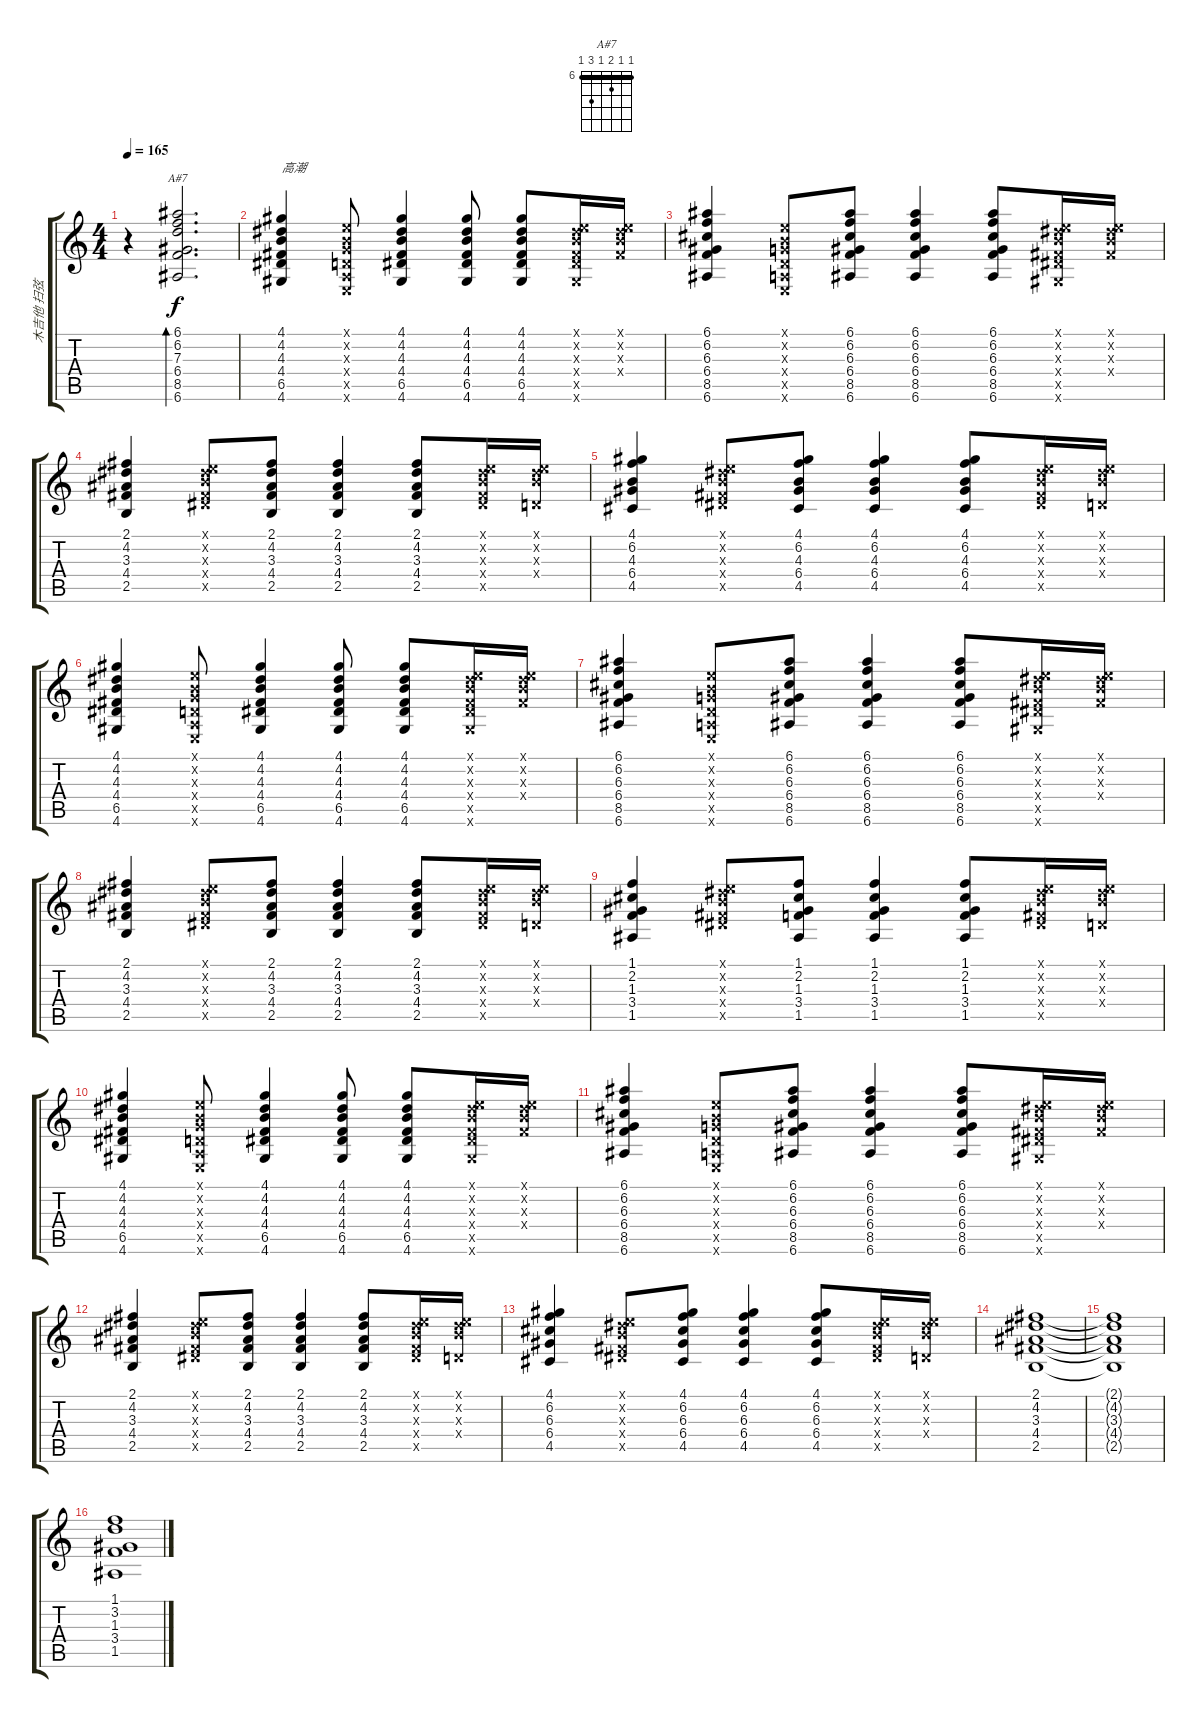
\track ("木吉他 扫弦" "木吉他 扫弦") {instrument acousticguitarnylon}
\staff {score tabs}
\tuning (E4 B3 G3 D3 A2 E2) {hide}
\chord ("A#7" 6 6 7 6 8 6) {firstfret 6 barre 6}
\ts (4 4)
\tempo 165
\clef g2
\ks c
r.4{dy f} (6.1 6.2 7.3 6.4 8.5 6.6).2{d bd 240 ch "A#7"} |
(4.1 4.2 4.3 4.4 6.5 4.6).4{txt "高潮"} (0.1{x} 0.2{x} 0.3{x} 0.4{x} 0.5{x} 0.6{x}).8 (4.1 4.2 4.3 4.4 6.5 4.6).4 (4.1 4.2 4.3 4.4 6.5 4.6).8 (4.1 4.2 4.3 4.4 6.5 4.6).8 (0.1{x} 4.2{x} 4.3{x} 4.4{x} 6.5{x} 4.6{x}).16 (0.1{x} 4.2{x} 4.3{x} 4.4{x}).16 |
(6.1 6.2 6.3 6.4 8.5 6.6).4 (0.1{x} 0.2{x} 0.3{x} 0.4{x} 0.5{x} 0.6{x}).8 (6.1 6.2 6.3 6.4 8.5 6.6).8 (6.1 6.2 6.3 6.4 8.5 6.6).4 (6.1 6.2 6.3 6.4 8.5 6.6).8 (0.1{x} 4.2{x} 4.3{x} 4.4{x} 6.5{x} 4.6{x}).16 (0.1{x} 4.2{x} 4.3{x} 4.4{x}).16 |
(2.1 4.2 3.3 4.4 2.5).4 (0.1{x} 4.2{x} 4.3{x} 4.4{x} 6.5{x}).8 (2.1 4.2 3.3 4.4 2.5).8 (2.1 4.2 3.3 4.4 2.5).4 (2.1 4.2 3.3 4.4 2.5).8 (0.1{x} 4.2{x} 4.3{x} 4.4{x} 6.5{x}).16 (0.1{x} 4.2{x} 4.3{x} 0.4{x}).16 |
(4.1 6.2 4.3 6.4 4.5).4 (0.1{x} 4.2{x} 4.3{x} 4.4{x} 6.5{x}).8 (4.1 6.2 4.3 6.4 4.5).8 (4.1 6.2 4.3 6.4 4.5).4 (4.1 6.2 4.3 6.4 4.5).8 (0.1{x} 4.2{x} 4.3{x} 4.4{x} 6.5{x}).16 (0.1{x} 4.2{x} 4.3{x} 0.4{x}).16 |
(4.1 4.2 4.3 4.4 6.5 4.6).4 (0.1{x} 0.2{x} 0.3{x} 0.4{x} 0.5{x} 0.6{x}).8 (4.1 4.2 4.3 4.4 6.5 4.6).4 (4.1 4.2 4.3 4.4 6.5 4.6).8 (4.1 4.2 4.3 4.4 6.5 4.6).8 (0.1{x} 4.2{x} 4.3{x} 4.4{x} 6.5{x} 4.6{x}).16 (0.1{x} 4.2{x} 4.3{x} 4.4{x}).16 |
(6.1 6.2 6.3 6.4 8.5 6.6).4 (0.1{x} 0.2{x} 0.3{x} 0.4{x} 0.5{x} 0.6{x}).8 (6.1 6.2 6.3 6.4 8.5 6.6).8 (6.1 6.2 6.3 6.4 8.5 6.6).4 (6.1 6.2 6.3 6.4 8.5 6.6).8 (0.1{x} 4.2{x} 4.3{x} 4.4{x} 6.5{x} 4.6{x}).16 (0.1{x} 4.2{x} 4.3{x} 4.4{x}).16 |
(2.1 4.2 3.3 4.4 2.5).4 (0.1{x} 4.2{x} 4.3{x} 4.4{x} 6.5{x}).8 (2.1 4.2 3.3 4.4 2.5).8 (2.1 4.2 3.3 4.4 2.5).4 (2.1 4.2 3.3 4.4 2.5).8 (0.1{x} 4.2{x} 4.3{x} 4.4{x} 6.5{x}).16 (0.1{x} 4.2{x} 4.3{x} 0.4{x}).16 |
(1.1 2.2 1.3 3.4 1.5).4 (0.1{x} 4.2{x} 4.3{x} 4.4{x} 6.5{x}).8 (1.1 2.2 1.3 3.4 1.5).8 (1.1 2.2 1.3 3.4 1.5).4 (1.1 2.2 1.3 3.4 1.5).8 (0.1{x} 4.2{x} 4.3{x} 4.4{x} 6.5{x}).16 (0.1{x} 4.2{x} 4.3{x} 0.4{x}).16 |
(4.1 4.2 4.3 4.4 6.5 4.6).4 (0.1{x} 0.2{x} 0.3{x} 0.4{x} 0.5{x} 0.6{x}).8 (4.1 4.2 4.3 4.4 6.5 4.6).4 (4.1 4.2 4.3 4.4 6.5 4.6).8 (4.1 4.2 4.3 4.4 6.5 4.6).8 (0.1{x} 4.2{x} 4.3{x} 4.4{x} 6.5{x} 4.6{x}).16 (0.1{x} 4.2{x} 4.3{x} 4.4{x}).16 |
(6.1 6.2 6.3 6.4 8.5 6.6).4 (0.1{x} 0.2{x} 0.3{x} 0.4{x} 0.5{x} 0.6{x}).8 (6.1 6.2 6.3 6.4 8.5 6.6).8 (6.1 6.2 6.3 6.4 8.5 6.6).4 (6.1 6.2 6.3 6.4 8.5 6.6).8 (0.1{x} 4.2{x} 4.3{x} 4.4{x} 6.5{x} 4.6{x}).16 (0.1{x} 4.2{x} 4.3{x} 4.4{x}).16 |
(2.1 4.2 3.3 4.4 2.5).4 (0.1{x} 4.2{x} 4.3{x} 4.4{x} 6.5{x}).8 (2.1 4.2 3.3 4.4 2.5).8 (2.1 4.2 3.3 4.4 2.5).4 (2.1 4.2 3.3 4.4 2.5).8 (0.1{x} 4.2{x} 4.3{x} 4.4{x} 6.5{x}).16 (0.1{x} 4.2{x} 4.3{x} 0.4{x}).16 |
(4.1 6.2 6.3 6.4 4.5).4 (0.1{x} 4.2{x} 4.3{x} 4.4{x} 6.5{x}).8 (4.1 6.2 6.3 6.4 4.5).8 (4.1 6.2 6.3 6.4 4.5).4 (4.1 6.2 6.3 6.4 4.5).8 (0.1{x} 4.2{x} 4.3{x} 4.4{x} 6.5{x}).16 (0.1{x} 4.2{x} 4.3{x} 0.4{x}).16 |
(2.1 4.2 3.3 4.4 2.5).1 |
(2.1{t} 4.2{t} 3.3{t} 4.4{t} 2.5{t}).1 |
(1.1 3.2 1.3 3.4 1.5).1
